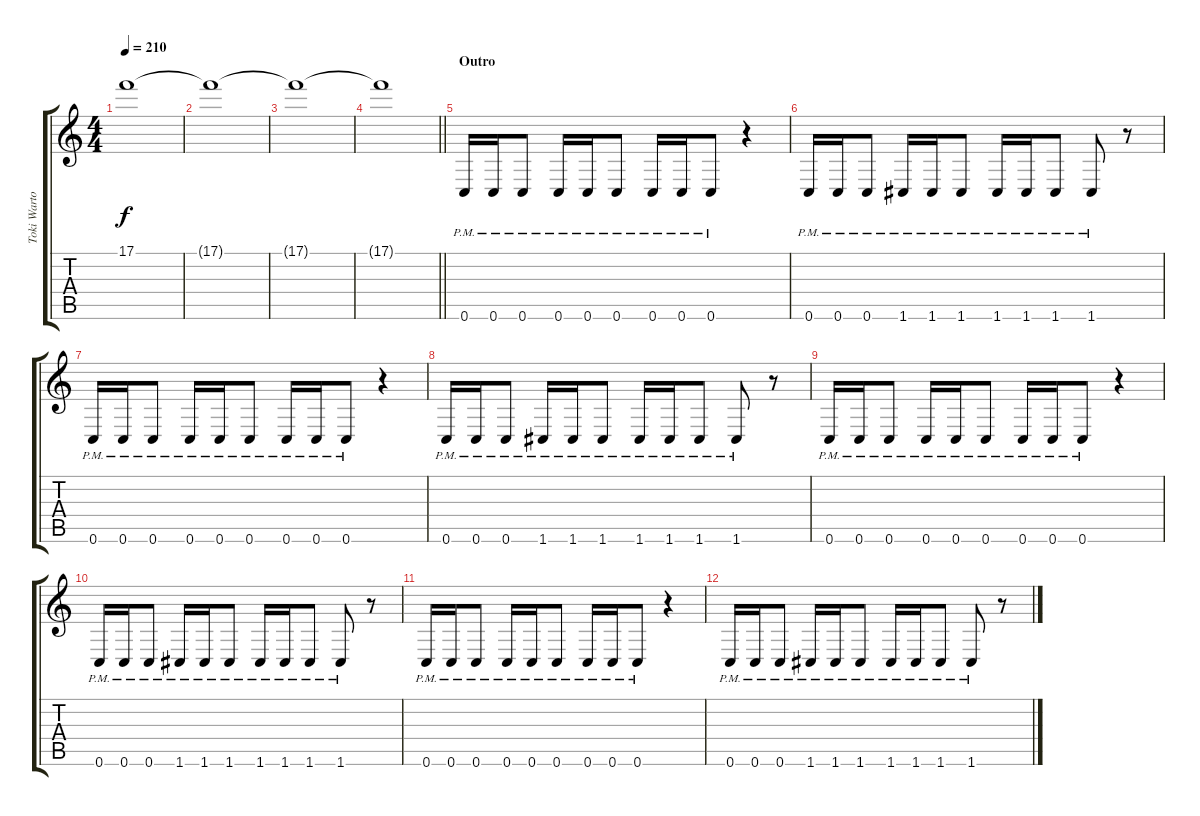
\track ("Toki Wartooth (Rhythm Guitar)" "Toki Warto") {instrument distortionguitar}
\staff {score tabs}
\tuning (C4 G3 Eb3 Bb2 F2 C2) {hide}
\ts (4 4)
\tempo 210
\clef g2
\ks c
17.1{t}.1{dy f} |
17.1{t}.1 |
17.1{t}.1 |
\barLineRight lightlight
17.1{t}.1 |
\section ("" "Outro")
0.6{pm}.16 0.6{pm}.16 0.6{pm}.8 0.6{pm}.16 0.6{pm}.16 0.6{pm}.8 0.6{pm}.16 0.6{pm}.16 0.6{pm}.8 r.4 |
0.6{pm}.16 0.6{pm}.16 0.6{pm}.8 1.6{pm}.16 1.6{pm}.16 1.6{pm}.8 1.6{pm}.16 1.6{pm}.16 1.6{pm}.8 1.6{pm}.8 r.8 |
0.6{pm}.16 0.6{pm}.16 0.6{pm}.8 0.6{pm}.16 0.6{pm}.16 0.6{pm}.8 0.6{pm}.16 0.6{pm}.16 0.6{pm}.8 r.4 |
0.6{pm}.16 0.6{pm}.16 0.6{pm}.8 1.6{pm}.16 1.6{pm}.16 1.6{pm}.8 1.6{pm}.16 1.6{pm}.16 1.6{pm}.8 1.6{pm}.8 r.8 |
0.6{pm}.16 0.6{pm}.16 0.6{pm}.8 0.6{pm}.16 0.6{pm}.16 0.6{pm}.8 0.6{pm}.16 0.6{pm}.16 0.6{pm}.8 r.4 |
0.6{pm}.16 0.6{pm}.16 0.6{pm}.8 1.6{pm}.16 1.6{pm}.16 1.6{pm}.8 1.6{pm}.16 1.6{pm}.16 1.6{pm}.8 1.6{pm}.8 r.8 |
0.6{pm}.16 0.6{pm}.16 0.6{pm}.8 0.6{pm}.16 0.6{pm}.16 0.6{pm}.8 0.6{pm}.16 0.6{pm}.16 0.6{pm}.8 r.4 |
0.6{pm}.16 0.6{pm}.16 0.6{pm}.8 1.6{pm}.16 1.6{pm}.16 1.6{pm}.8 1.6{pm}.16 1.6{pm}.16 1.6{pm}.8 1.6{pm}.8 r.8
